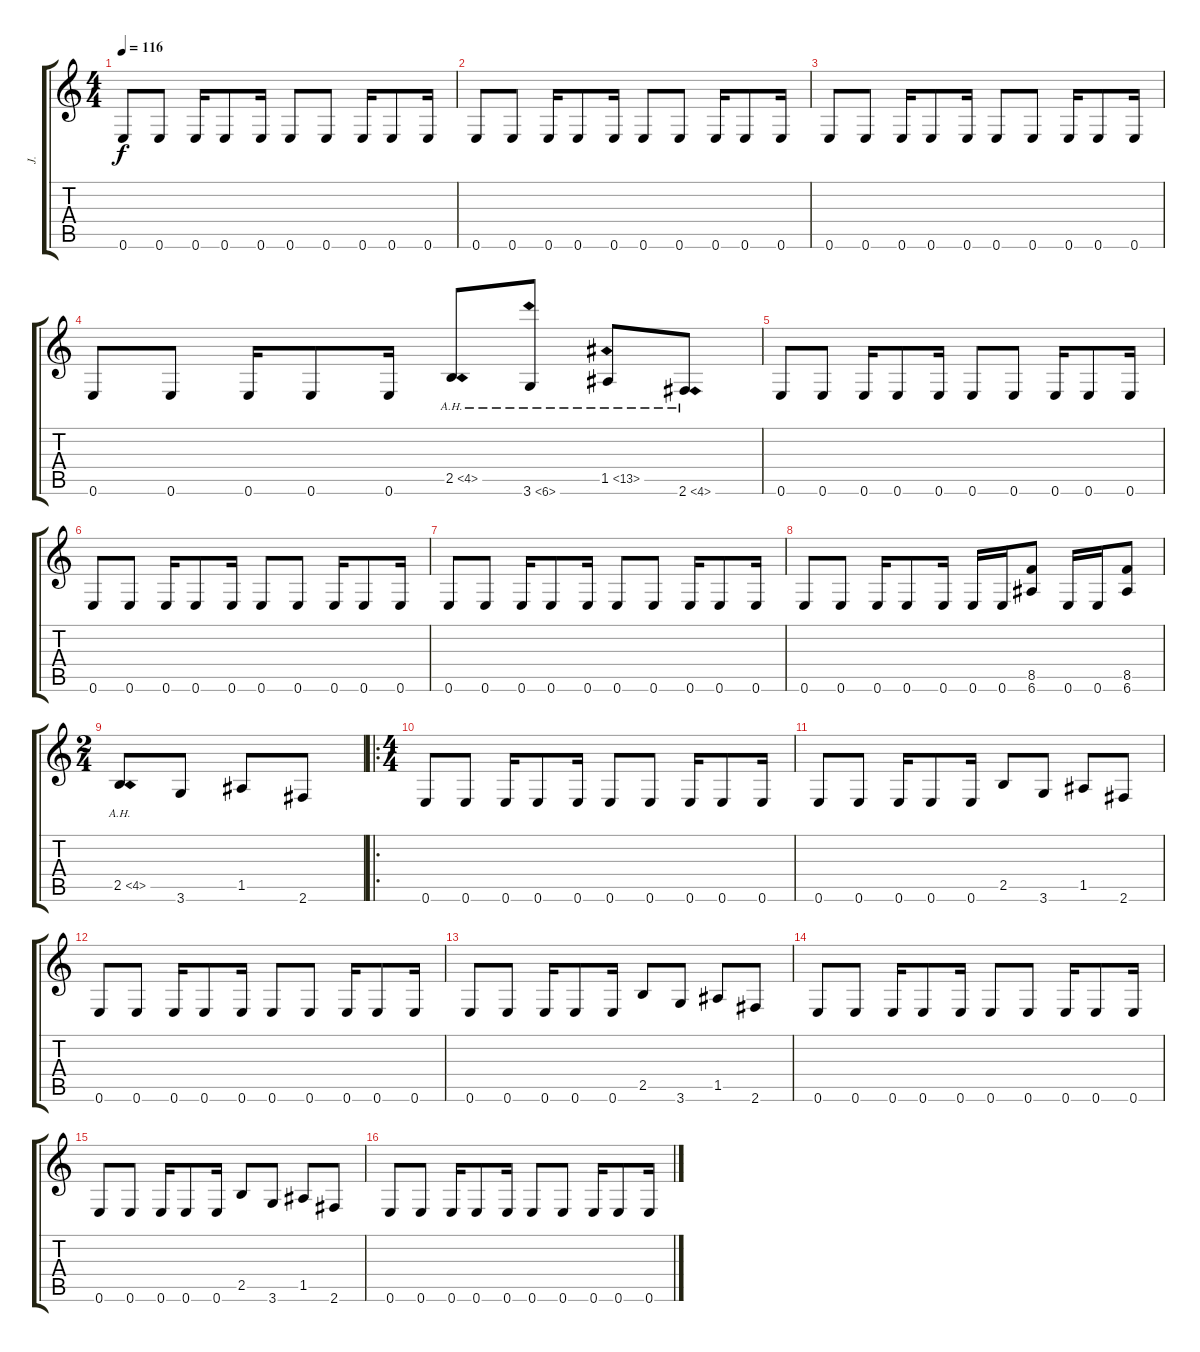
\track ("J." "J.") {instrument distortionguitar}
\staff {score tabs}
\tuning (E4 B3 G3 D3 A2 E2) {hide}
\ts (4 4)
\tempo 116
\clef g2
\ks c
0.6.8{dy f instrument distortionguitar} 0.6.8 0.6.16 0.6.8 0.6.16 0.6.8 0.6.8 0.6.16 0.6.8 0.6.16 |
0.6.8 0.6.8 0.6.16 0.6.8 0.6.16 0.6.8 0.6.8 0.6.16 0.6.8 0.6.16 |
0.6.8 0.6.8 0.6.16 0.6.8 0.6.16 0.6.8 0.6.8 0.6.16 0.6.8 0.6.16 |
0.6.8 0.6.8 0.6.16 0.6.8 0.6.16 2.5{ah 2}.8 3.6{ah 3}.8 1.5{ah 12}.8 2.6{ah 2}.8 |
0.6.8 0.6.8 0.6.16 0.6.8 0.6.16 0.6.8 0.6.8 0.6.16 0.6.8 0.6.16 |
0.6.8 0.6.8 0.6.16 0.6.8 0.6.16 0.6.8 0.6.8 0.6.16 0.6.8 0.6.16 |
0.6.8 0.6.8 0.6.16 0.6.8 0.6.16 0.6.8 0.6.8 0.6.16 0.6.8 0.6.16 |
0.6.8 0.6.8 0.6.16 0.6.8 0.6.16 0.6.16 0.6.16 (8.5 6.6).8 0.6.16 0.6.16 (8.5 6.6).8 |
\ts (2 4)
2.5{ah 2}.8 3.6.8 1.5.8 2.6.8 |
\ro
\ts (4 4)
0.6.8 0.6.8 0.6.16 0.6.8 0.6.16 0.6.8 0.6.8 0.6.16 0.6.8 0.6.16 |
0.6.8 0.6.8 0.6.16 0.6.8 0.6.16 2.5.8 3.6.8 1.5.8 2.6.8 |
0.6.8 0.6.8 0.6.16 0.6.8 0.6.16 0.6.8 0.6.8 0.6.16 0.6.8 0.6.16 |
0.6.8 0.6.8 0.6.16 0.6.8 0.6.16 2.5.8 3.6.8 1.5.8 2.6.8 |
0.6.8 0.6.8 0.6.16 0.6.8 0.6.16 0.6.8 0.6.8 0.6.16 0.6.8 0.6.16 |
0.6.8 0.6.8 0.6.16 0.6.8 0.6.16 2.5.8 3.6.8 1.5.8 2.6.8 |
0.6.8 0.6.8 0.6.16 0.6.8 0.6.16 0.6.8 0.6.8 0.6.16 0.6.8 0.6.16
